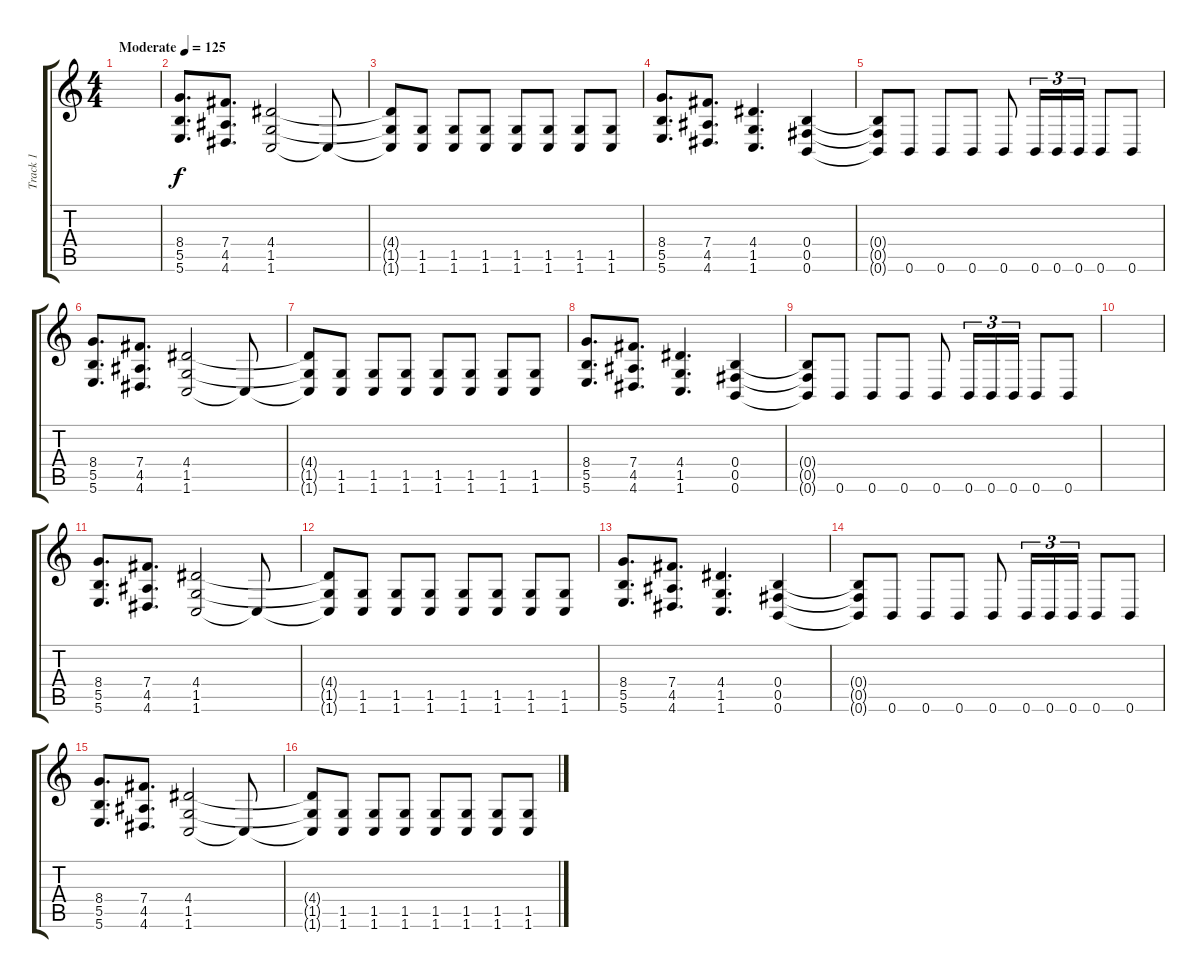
\track ("Track 1" "Track 1") {instrument overdrivenguitar}
\staff {score tabs}
\tuning (Db4 Ab3 E3 B2 Gb2 B1) {hide}
\ts (4 4)
\tempo (125 "Moderate")
\clef g2
\ks c
|
(8.4 5.5 5.6).8{d} (7.4 4.5 4.6).8{d} (4.4 1.5 1.6).2 1.6{t}.8 |
(4.4{t} 1.5{t} 1.6{t}).8 (1.5 1.6).8 (1.5 1.6).8 (1.5 1.6).8 (1.5 1.6).8 (1.5 1.6).8 (1.5 1.6).8 (1.5 1.6).8 |
(8.4 5.5 5.6).8{d} (7.4 4.5 4.6).8{d} (4.4 1.5 1.6).4{d} (0.4 0.5 0.6).4 |
(0.4{t} 0.5{t} 0.6{t}).8 0.6.8 0.6.8 0.6.8 0.6.8 0.6.16{tu (3 2)} 0.6.16{tu (3 2)} 0.6.16{tu (3 2)} 0.6.8 0.6.8 |
(8.4 5.5 5.6).8{d} (7.4 4.5 4.6).8{d} (4.4 1.5 1.6).2 1.6{t}.8 |
(4.4{t} 1.5{t} 1.6{t}).8 (1.5 1.6).8 (1.5 1.6).8 (1.5 1.6).8 (1.5 1.6).8 (1.5 1.6).8 (1.5 1.6).8 (1.5 1.6).8 |
(8.4 5.5 5.6).8{d} (7.4 4.5 4.6).8{d} (4.4 1.5 1.6).4{d} (0.4 0.5 0.6).4 |
(0.4{t} 0.5{t} 0.6{t}).8 0.6.8 0.6.8 0.6.8 0.6.8 0.6.16{tu (3 2)} 0.6.16{tu (3 2)} 0.6.16{tu (3 2)} 0.6.8 0.6.8 |
|
(8.4 5.5 5.6).8{d} (7.4 4.5 4.6).8{d} (4.4 1.5 1.6).2 1.6{t}.8 |
(4.4{t} 1.5{t} 1.6{t}).8 (1.5 1.6).8 (1.5 1.6).8 (1.5 1.6).8 (1.5 1.6).8 (1.5 1.6).8 (1.5 1.6).8 (1.5 1.6).8 |
(8.4 5.5 5.6).8{d} (7.4 4.5 4.6).8{d} (4.4 1.5 1.6).4{d} (0.4 0.5 0.6).4 |
(0.4{t} 0.5{t} 0.6{t}).8 0.6.8 0.6.8 0.6.8 0.6.8 0.6.16{tu (3 2)} 0.6.16{tu (3 2)} 0.6.16{tu (3 2)} 0.6.8 0.6.8 |
(8.4 5.5 5.6).8{d} (7.4 4.5 4.6).8{d} (4.4 1.5 1.6).2 1.6{t}.8 |
(4.4{t} 1.5{t} 1.6{t}).8 (1.5 1.6).8 (1.5 1.6).8 (1.5 1.6).8 (1.5 1.6).8 (1.5 1.6).8 (1.5 1.6).8 (1.5 1.6).8
